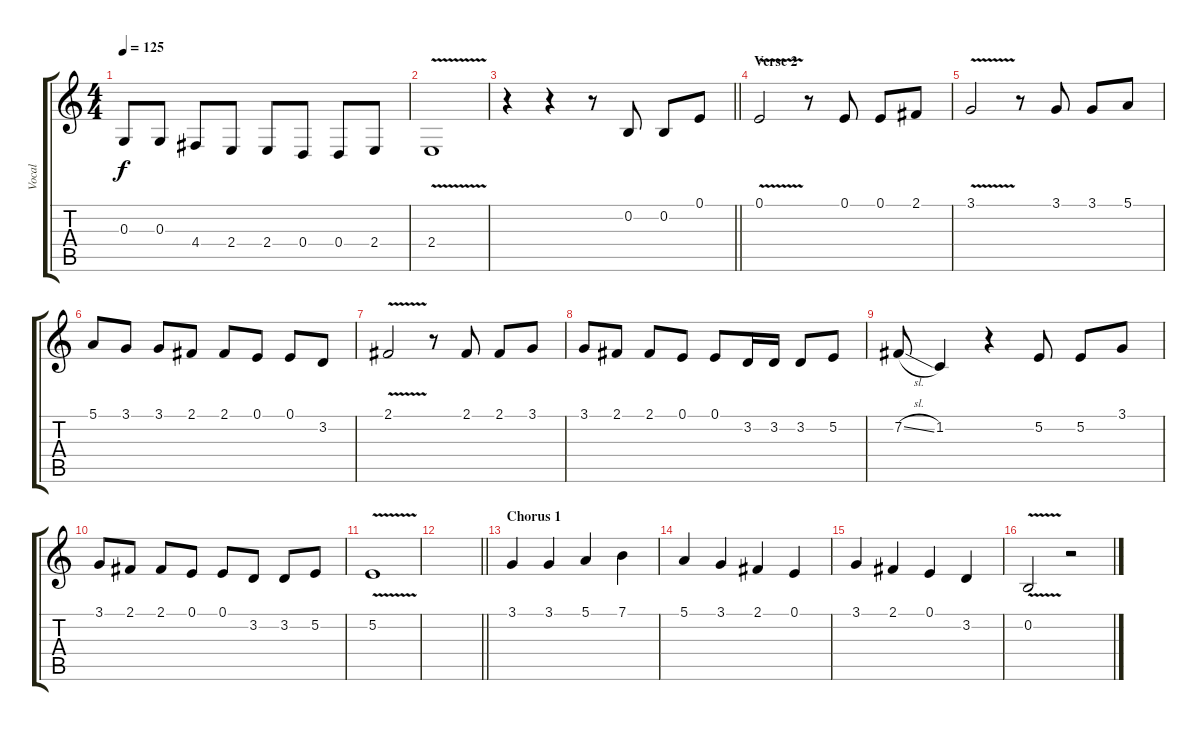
\track ("Vocal" "Vocal") {instrument altosax}
\staff {score tabs}
\tuning (E4 B3 G3 D3 A2 E2) {hide}
\ts (4 4)
\tempo 125
\clef g2
\ks c
0.3.8{dy f} 0.3.8 4.4.8 2.4.8 2.4.8 0.4.8 0.4.8 2.4.8 |
2.4{v}.1 |
\barLineRight lightlight
r.4 r.4 r.8 0.2.8 0.2.8 0.1.8 |
\section ("" "Verse 2")
0.1{v}.2 r.8 0.1.8 0.1.8 2.1.8 |
3.1{v}.2 r.8 3.1.8 3.1.8 5.1.8 |
5.1.8 3.1.8 3.1.8 2.1.8 2.1.8 0.1.8 0.1.8 3.2.8 |
2.1{v}.2 r.8 2.1.8 2.1.8 3.1.8 |
3.1.8 2.1.8 2.1.8 0.1.8 0.1.8 3.2.16 3.2.16 3.2.8 5.2.8 |
7.2{sl}.8 1.2.4 r.4 5.2.8 5.2.8 3.1.8 |
3.1.8 2.1.8 2.1.8 0.1.8 0.1.8 3.2.8 3.2.8 5.2.8 |
5.2{v}.1 |
\barLineRight lightlight
|
\section ("" "Chorus 1")
3.1.4 3.1.4 5.1.4 7.1.4 |
5.1.4 3.1.4 2.1.4 0.1.4 |
3.1.4 2.1.4 0.1.4 3.2.4 |
0.2{v}.2 r.2
